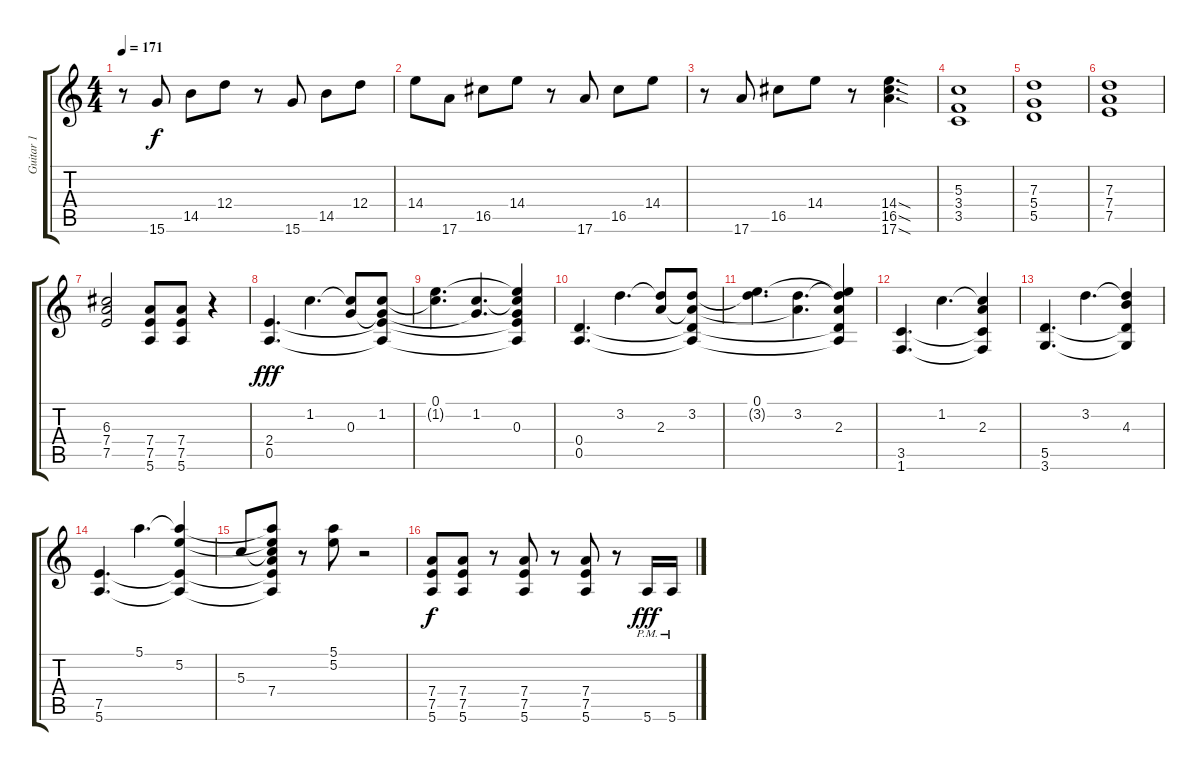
\track ("Guitar 1" "Guitar 1") {instrument overdrivenguitar}
\staff {score tabs}
\tuning (E4 B3 G3 D3 A2 E2) {hide}
\ts (4 4)
\tempo 171
\clef g2
\ks c
r.8{dy f} 15.6.8 14.5.8 12.4.8 r.8 15.6.8 14.5.8 12.4.8 |
14.4.8 17.6.8 16.5.8 14.4.8 r.8 17.6.8 16.5.8 14.4.8 |
r.8 17.6.8 16.5.8 14.4.8 r.8 (14.4{sod} 16.5{sod} 17.6{sod}).4{d} |
(5.3 3.4 3.5).1 |
(7.3 5.4 5.5).1 |
(7.3 7.4 7.5).1 |
(6.3 7.4 7.5).2 (7.4 7.5 5.6).8 (7.4 7.5 5.6).8 r.4 |
(2.4 0.5).4{d dy fff instrument electricguitarmuted} 1.2.4{d} (1.2{t} 0.3).8 (1.2 0.3{t} 2.4{t} 0.5{t}).8 |
(0.1 1.2{t}).4{d} (1.2 0.3{t}).4{d} (0.1{t} 1.2{t} 0.3 2.4{t} 0.5{t}).4 |
(0.4 0.5).4{d} 3.2.4{d} (3.2{t} 2.3).8 (3.2 2.3{t} 0.4{t} 0.5{t}).8 |
(0.1 3.2{t}).4{d} (3.2 2.3{t}).4{d} (0.1{t} 3.2{t} 2.3 0.4{t} 0.5{t}).4 |
(3.5 1.6).4{d} 1.2.4{d} (1.2{t} 2.3 3.5{t} 1.6{t}).4 |
(5.5 3.6).4{d} 3.2.4{d} (3.2{t} 4.3 5.5{t} 3.6{t}).4 |
(7.5 5.6).4{d} 5.1.4{d} (5.1{t} 5.2 7.5{t} 5.6{t}).4 |
5.3.8 (5.1{t} 5.2{t} 5.3{t} 7.4 7.5{t} 5.6{t}).8 r.8 (5.1 5.2).8 r.2 |
(7.4 7.5 5.6).8{dy f instrument overdrivenguitar} (7.4 7.5 5.6).8 r.8 (7.4 7.5 5.6).8 r.8 (7.4 7.5 5.6).8 r.8 5.6{pm}.16{dy fff} 5.6{pm}.16
